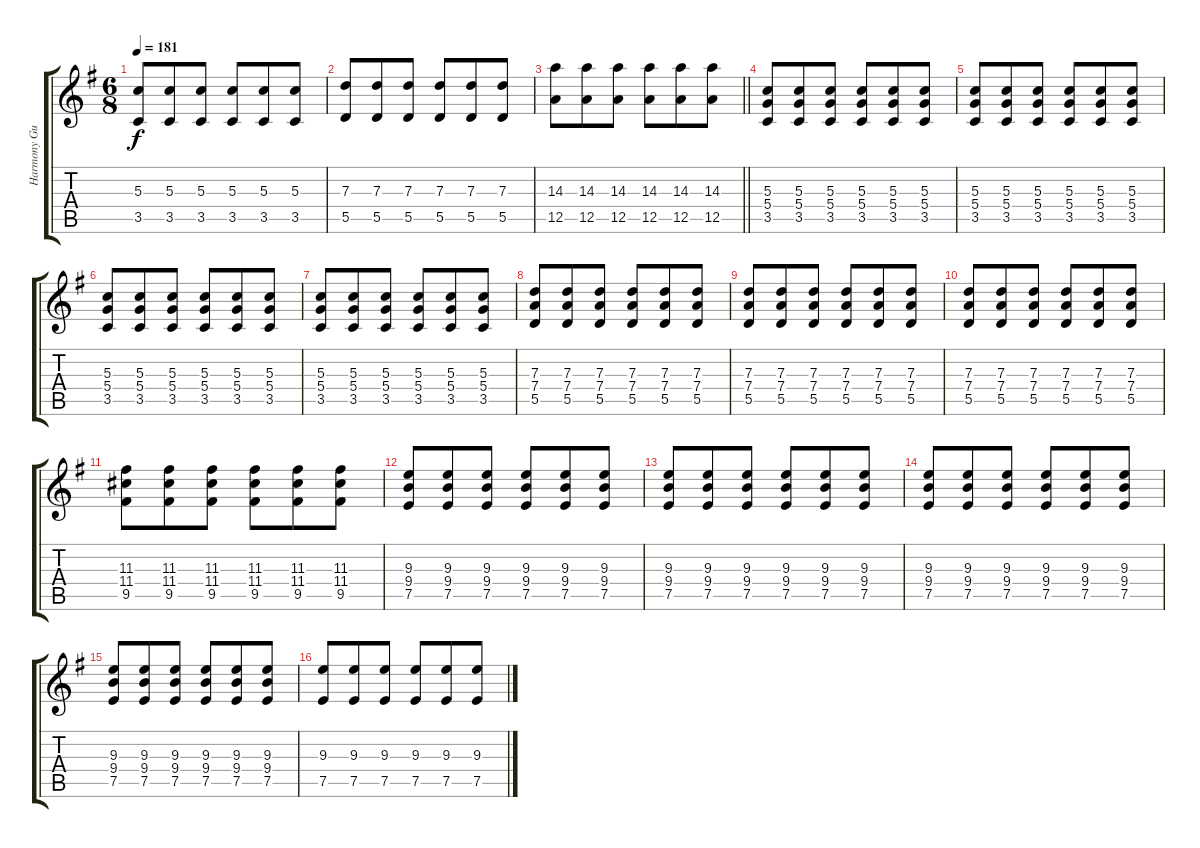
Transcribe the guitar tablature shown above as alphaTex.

\track ("Harmony Guitar" "Harmony Gu") {instrument distortionguitar}
\staff {score tabs}
\tuning (E4 B3 G3 D3 A2 E2) {hide}
\ts (6 8)
\tempo 181
\clef g2
\ks eminor
(5.3 3.5).8{dy f} (5.3 3.5).8 (5.3 3.5).8 (5.3 3.5).8 (5.3 3.5).8 (5.3 3.5).8 |
(7.3 5.5).8 (7.3 5.5).8 (7.3 5.5).8 (7.3 5.5).8 (7.3 5.5).8 (7.3 5.5).8 |
\barLineRight lightlight
(14.3 12.5).8 (14.3 12.5).8 (14.3 12.5).8 (14.3 12.5).8 (14.3 12.5).8 (14.3 12.5).8 |
(5.3 5.4 3.5).8{volume 8} (5.3 5.4 3.5).8 (5.3 5.4 3.5).8 (5.3 5.4 3.5).8 (5.3 5.4 3.5).8 (5.3 5.4 3.5).8 |
(5.3 5.4 3.5).8 (5.3 5.4 3.5).8 (5.3 5.4 3.5).8 (5.3 5.4 3.5).8 (5.3 5.4 3.5).8 (5.3 5.4 3.5).8 |
(5.3 5.4 3.5).8 (5.3 5.4 3.5).8 (5.3 5.4 3.5).8 (5.3 5.4 3.5).8 (5.3 5.4 3.5).8 (5.3 5.4 3.5).8 |
(5.3 5.4 3.5).8 (5.3 5.4 3.5).8 (5.3 5.4 3.5).8 (5.3 5.4 3.5).8 (5.3 5.4 3.5).8 (5.3 5.4 3.5).8 |
(7.3 7.4 5.5).8 (7.3 7.4 5.5).8 (7.3 7.4 5.5).8 (7.3 7.4 5.5).8 (7.3 7.4 5.5).8 (7.3 7.4 5.5).8 |
(7.3 7.4 5.5).8 (7.3 7.4 5.5).8 (7.3 7.4 5.5).8 (7.3 7.4 5.5).8 (7.3 7.4 5.5).8 (7.3 7.4 5.5).8 |
(7.3 7.4 5.5).8 (7.3 7.4 5.5).8 (7.3 7.4 5.5).8 (7.3 7.4 5.5).8 (7.3 7.4 5.5).8 (7.3 7.4 5.5).8 |
(11.3 11.4 9.5).8{volume 10} (11.3 11.4 9.5).8 (11.3 11.4 9.5).8 (11.3 11.4 9.5).8 (11.3 11.4 9.5).8 (11.3 11.4 9.5).8 |
(9.3 9.4 7.5).8 (9.3 9.4 7.5).8 (9.3 9.4 7.5).8 (9.3 9.4 7.5).8 (9.3 9.4 7.5).8 (9.3 9.4 7.5).8 |
(9.3 9.4 7.5).8 (9.3 9.4 7.5).8 (9.3 9.4 7.5).8 (9.3 9.4 7.5).8 (9.3 9.4 7.5).8 (9.3 9.4 7.5).8 |
(9.3 9.4 7.5).8 (9.3 9.4 7.5).8 (9.3 9.4 7.5).8 (9.3 9.4 7.5).8 (9.3 9.4 7.5).8 (9.3 9.4 7.5).8 |
(9.3 9.4 7.5).8 (9.3 9.4 7.5).8 (9.3 9.4 7.5).8 (9.3 9.4 7.5).8 (9.3 9.4 7.5).8 (9.3 9.4 7.5).8 |
(9.3 7.5).8{volume 13} (9.3 7.5).8 (9.3 7.5).8 (9.3 7.5).8 (9.3 7.5).8 (9.3 7.5).8
